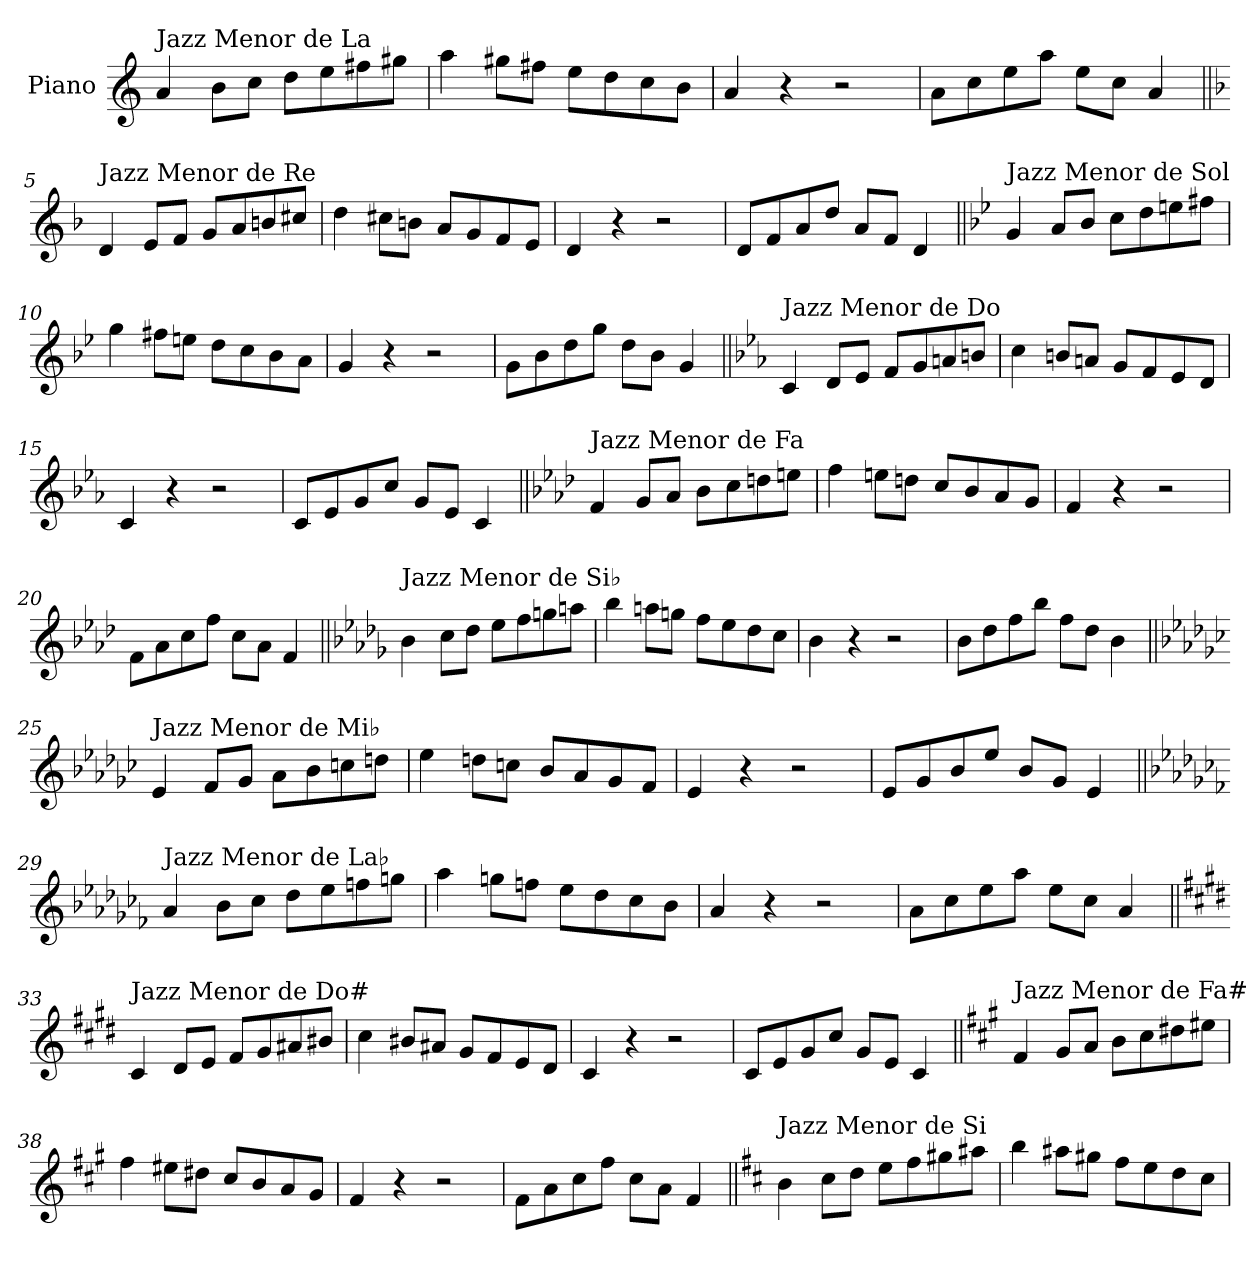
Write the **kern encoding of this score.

**kern
*part1
*staff1
*I"Piano
*I'Pno.
*clefG2
*k[]
=1
!LO:TX:a:t=Jazz Menor de La
4a/
8b\L
8cc\J
8dd\L
8ee\
8ff#X\
8gg#X\J
=2
4aa\
8gg#X\L
8ff#X\J
8ee\L
8dd\
8cc\
8b\J
=3
4a/
4r
2r
=4
8a\L
8cc\
8ee\
8aa\J
8ee\L
8cc\J
4a/
!!LO:LB:g=z
=5||
*k[b-]
!LO:TX:a:t=Jazz Menor de Re
4d/
8e/L
8f/J
8g/L
8a/
8bn/
8cc#X/J
=6
4dd\
8cc#X\L
8bn\J
8a/L
8g/
8f/
8e/J
=7
4d/
4r
2r
=8
8d/L
8f/
8a/
8dd/J
8a/L
8f/J
4d/
!!LO:LB:g=z
=9||
*k[b-e-]
!LO:TX:a:t=Jazz Menor de Sol
4g/
8a/L
8b-/J
8cc\L
8dd\
8een\
8ff#X\J
=10
4gg\
8ff#X\L
8een\J
8dd\L
8cc\
8b-\
8a\J
=11
4g/
4r
2r
=12
8g\L
8b-\
8dd\
8gg\J
8dd\L
8b-\J
4g/
!!LO:LB:g=z
=13||
*k[b-e-a-]
!LO:TX:a:t=Jazz Menor de Do
4c/
8d/L
8e-/J
8f/L
8g/
8an/
8bn/J
=14
4cc\
8bn/L
8an/J
8g/L
8f/
8e-/
8d/J
=15
4c/
4r
2r
=16
8c/L
8e-/
8g/
8cc/J
8g/L
8e-/J
4c/
!!LO:LB:g=z
=17||
*k[b-e-a-d-]
!LO:TX:a:t=Jazz Menor de Fa
4f/
8g/L
8a-/J
8b-\L
8cc\
8ddn\
8een\J
=18
4ff\
8een\L
8ddn\J
8cc/L
8b-/
8a-/
8g/J
=19
4f/
4r
2r
=20
8f\L
8a-\
8cc\
8ff\J
8cc\L
8a-\J
4f/
!!LO:LB:g=z
=21||
*k[b-e-a-d-g-]
!LO:TX:a:t=Jazz Menor de Si♭
4b-\
8cc\L
8dd-\J
8ee-\L
8ff\
8ggn\
8aan\J
=22
4bb-\
8aan\L
8ggn\J
8ff\L
8ee-\
8dd-\
8cc\J
=23
4b-\
4r
2r
=24
8b-\L
8dd-\
8ff\
8bb-\J
8ff\L
8dd-\J
4b-\
!!LO:LB:g=z
=25||
*k[b-e-a-d-g-c-]
!LO:TX:a:t=Jazz Menor de Mi♭
4e-/
8f/L
8g-/J
8a-\L
8b-\
8ccn\
8ddn\J
=26
4ee-\
8ddn\L
8ccn\J
8b-/L
8a-/
8g-/
8f/J
=27
4e-/
4r
2r
=28
8e-/L
8g-/
8b-/
8ee-/J
8b-/L
8g-/J
4e-/
!!LO:LB:g=z
=29||
*k[b-e-a-d-g-c-f-]
!LO:TX:a:t=Jazz Menor de La♭
4a-/
8b-\L
8cc-\J
8dd-\L
8ee-\
8ffn\
8ggn\J
=30
4aa-\
8ggn\L
8ffn\J
8ee-\L
8dd-\
8cc-\
8b-\J
=31
4a-/
4r
2r
=32
8a-\L
8cc-\
8ee-\
8aa-\J
8ee-\L
8cc-\J
4a-/
!!LO:LB:g=z
=33||
*k[f#c#g#d#]
!LO:TX:a:t=Jazz Menor de Do#
4c#/
8d#/L
8e/J
8f#/L
8g#/
8a#X/
8b#X/J
=34
4cc#\
8b#X/L
8a#X/J
8g#/L
8f#/
8e/
8d#/J
=35
4c#/
4r
2r
=36
8c#/L
8e/
8g#/
8cc#/J
8g#/L
8e/J
4c#/
!!LO:LB:g=z
=37||
*k[f#c#g#]
!LO:TX:a:t=Jazz Menor de Fa#
4f#/
8g#/L
8a/J
8b\L
8cc#\
8dd#X\
8ee#X\J
=38
4ff#\
8ee#X\L
8dd#X\J
8cc#/L
8b/
8a/
8g#/J
=39
4f#/
4r
2r
=40
8f#\L
8a\
8cc#\
8ff#\J
8cc#\L
8a\J
4f#/
!!LO:LB:g=z
=41||
*k[f#c#]
!LO:TX:a:t=Jazz Menor de Si
4b\
8cc#\L
8dd\J
8ee\L
8ff#\
8gg#X\
8aa#X\J
=42
4bb\
8aa#X\L
8gg#X\J
8ff#\L
8ee\
8dd\
8cc#\J
=
*-
